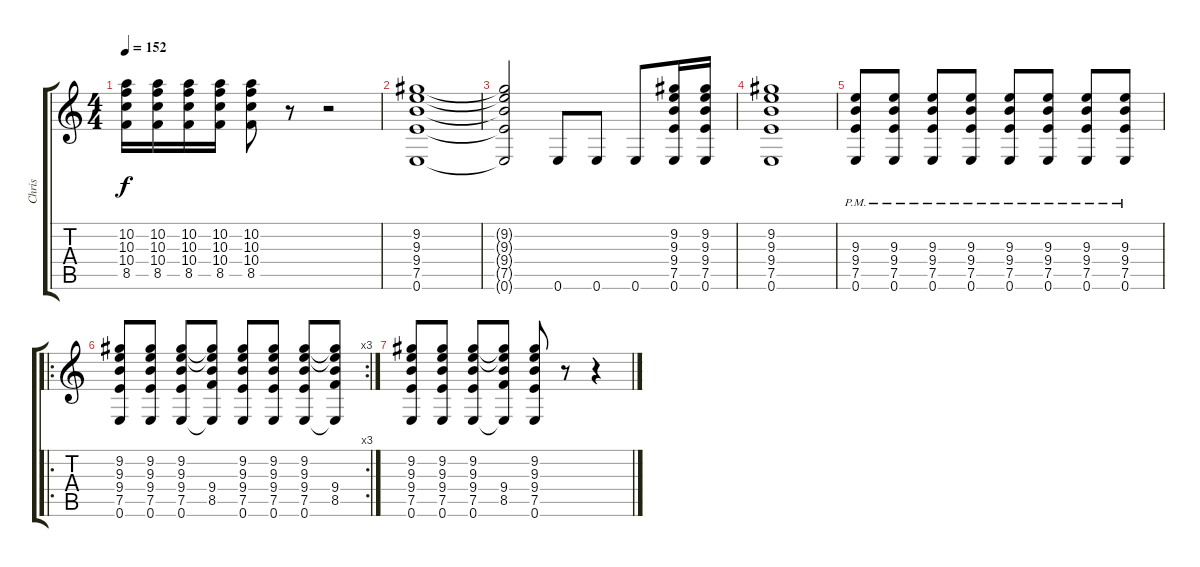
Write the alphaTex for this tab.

\track ("Chris" "Chris") {instrument distortionguitar}
\staff {score tabs}
\tuning (E4 B3 G3 D3 A2 E2) {hide}
\ts (4 4)
\tempo 152
\clef g2
\ks c
(10.2 10.3 10.4 8.5).16{dy f} (10.2 10.3 10.4 8.5).16 (10.2 10.3 10.4 8.5).16 (10.2 10.3 10.4 8.5).16 (10.2 10.3 10.4 8.5).8 r.8 r.2 |
(9.2 9.3 9.4 7.5 0.6).1 |
(9.2{t} 9.3{t} 9.4{t} 7.5{t} 0.6{t}).2 0.6.8 0.6.8 0.6.8 (9.2 9.3 9.4 7.5 0.6).16 (9.2 9.3 9.4 7.5 0.6).16 |
(9.2 9.3 9.4 7.5 0.6).1 |
(9.3{pm} 9.4{pm} 7.5{pm} 0.6{pm}).8 (9.3{pm} 9.4{pm} 7.5{pm} 0.6{pm}).8 (9.3{pm} 9.4{pm} 7.5{pm} 0.6{pm}).8 (9.3{pm} 9.4{pm} 7.5{pm} 0.6{pm}).8 (9.3{pm} 9.4{pm} 7.5{pm} 0.6{pm}).8 (9.3{pm} 9.4{pm} 7.5{pm} 0.6{pm}).8 (9.3{pm} 9.4{pm} 7.5{pm} 0.6{pm}).8 (9.3{pm} 9.4{pm} 7.5{pm} 0.6{pm}).8 |
\ro
\rc 3
(9.2 9.3 9.4 7.5 0.6).8 (9.2 9.3 9.4 7.5 0.6).8 (9.2 9.3 9.4 7.5 0.6).8 (9.2{t} 9.3{t} 9.4 8.5 0.6{t}).8 (9.2 9.3 9.4 7.5 0.6).8 (9.2 9.3 9.4 7.5 0.6).8 (9.2 9.3 9.4 7.5 0.6).8 (9.2{t} 9.3{t} 9.4 8.5 0.6{t}).8 |
(9.2 9.3 9.4 7.5 0.6).8{volume 6} (9.2 9.3 9.4 7.5 0.6).8 (9.2 9.3 9.4 7.5 0.6).8 (9.2{t} 9.3{t} 9.4 8.5 0.6{t}).8 (9.2 9.3 9.4 7.5 0.6).8 r.8 r.4
